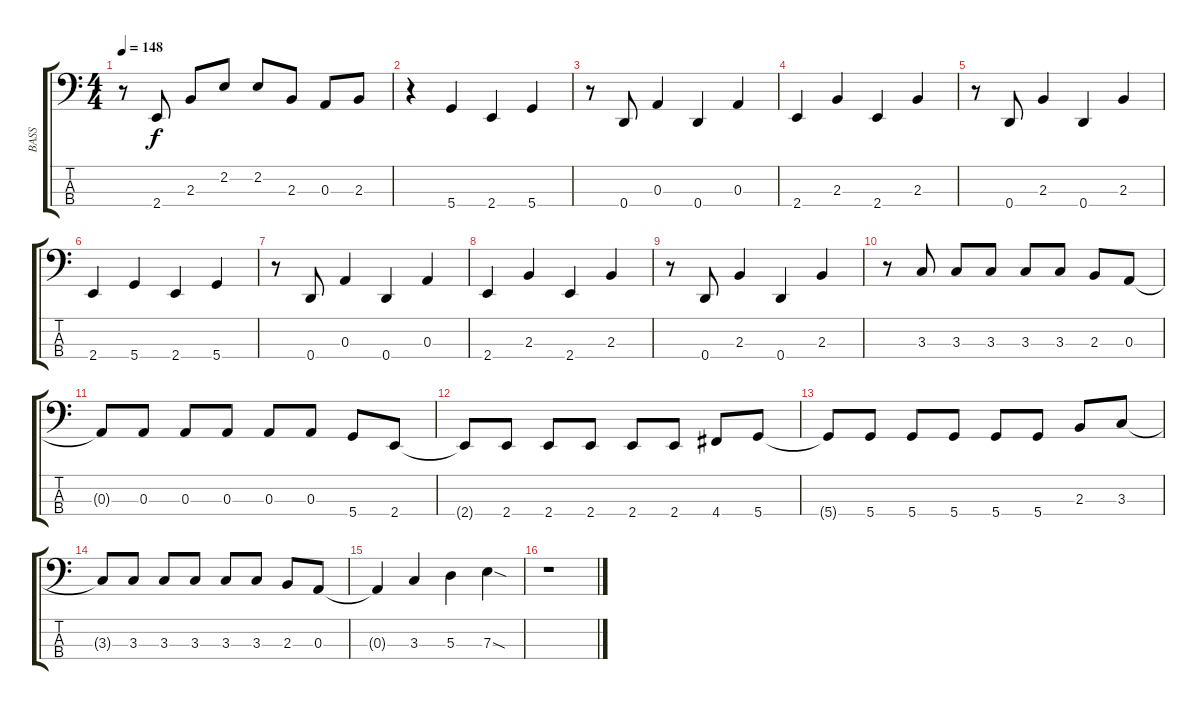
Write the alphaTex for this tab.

\track ("BASS" "BASS") {instrument electricbassfinger}
\staff {score tabs}
\tuning (G2 D2 A1 D1) {hide}
\ts (4 4)
\tempo 148
\clef f4
\ks c
r.8{dy f} 2.4.8 2.3.8 2.2.8 2.2.8 2.3.8 0.3.8 2.3.8 |
r.4 5.4.4 2.4.4 5.4.4 |
r.8 0.4.8 0.3.4 0.4.4 0.3.4 |
2.4.4 2.3.4 2.4.4 2.3.4 |
r.8 0.4.8 2.3.4 0.4.4 2.3.4 |
2.4.4 5.4.4 2.4.4 5.4.4 |
r.8 0.4.8 0.3.4 0.4.4 0.3.4 |
2.4.4 2.3.4 2.4.4 2.3.4 |
r.8 0.4.8 2.3.4 0.4.4 2.3.4 |
r.8 3.3.8 3.3.8 3.3.8 3.3.8 3.3.8 2.3.8 0.3.8 |
0.3{t}.8 0.3.8 0.3.8 0.3.8 0.3.8 0.3.8 5.4.8 2.4.8 |
2.4{t}.8 2.4.8 2.4.8 2.4.8 2.4.8 2.4.8 4.4.8 5.4.8 |
5.4{t}.8 5.4.8 5.4.8 5.4.8 5.4.8 5.4.8 2.3.8 3.3.8 |
3.3{t}.8 3.3.8 3.3.8 3.3.8 3.3.8 3.3.8 2.3.8 0.3.8 |
0.3{t}.4 3.3.4 5.3.4 7.3{sod}.4 |
r.1
